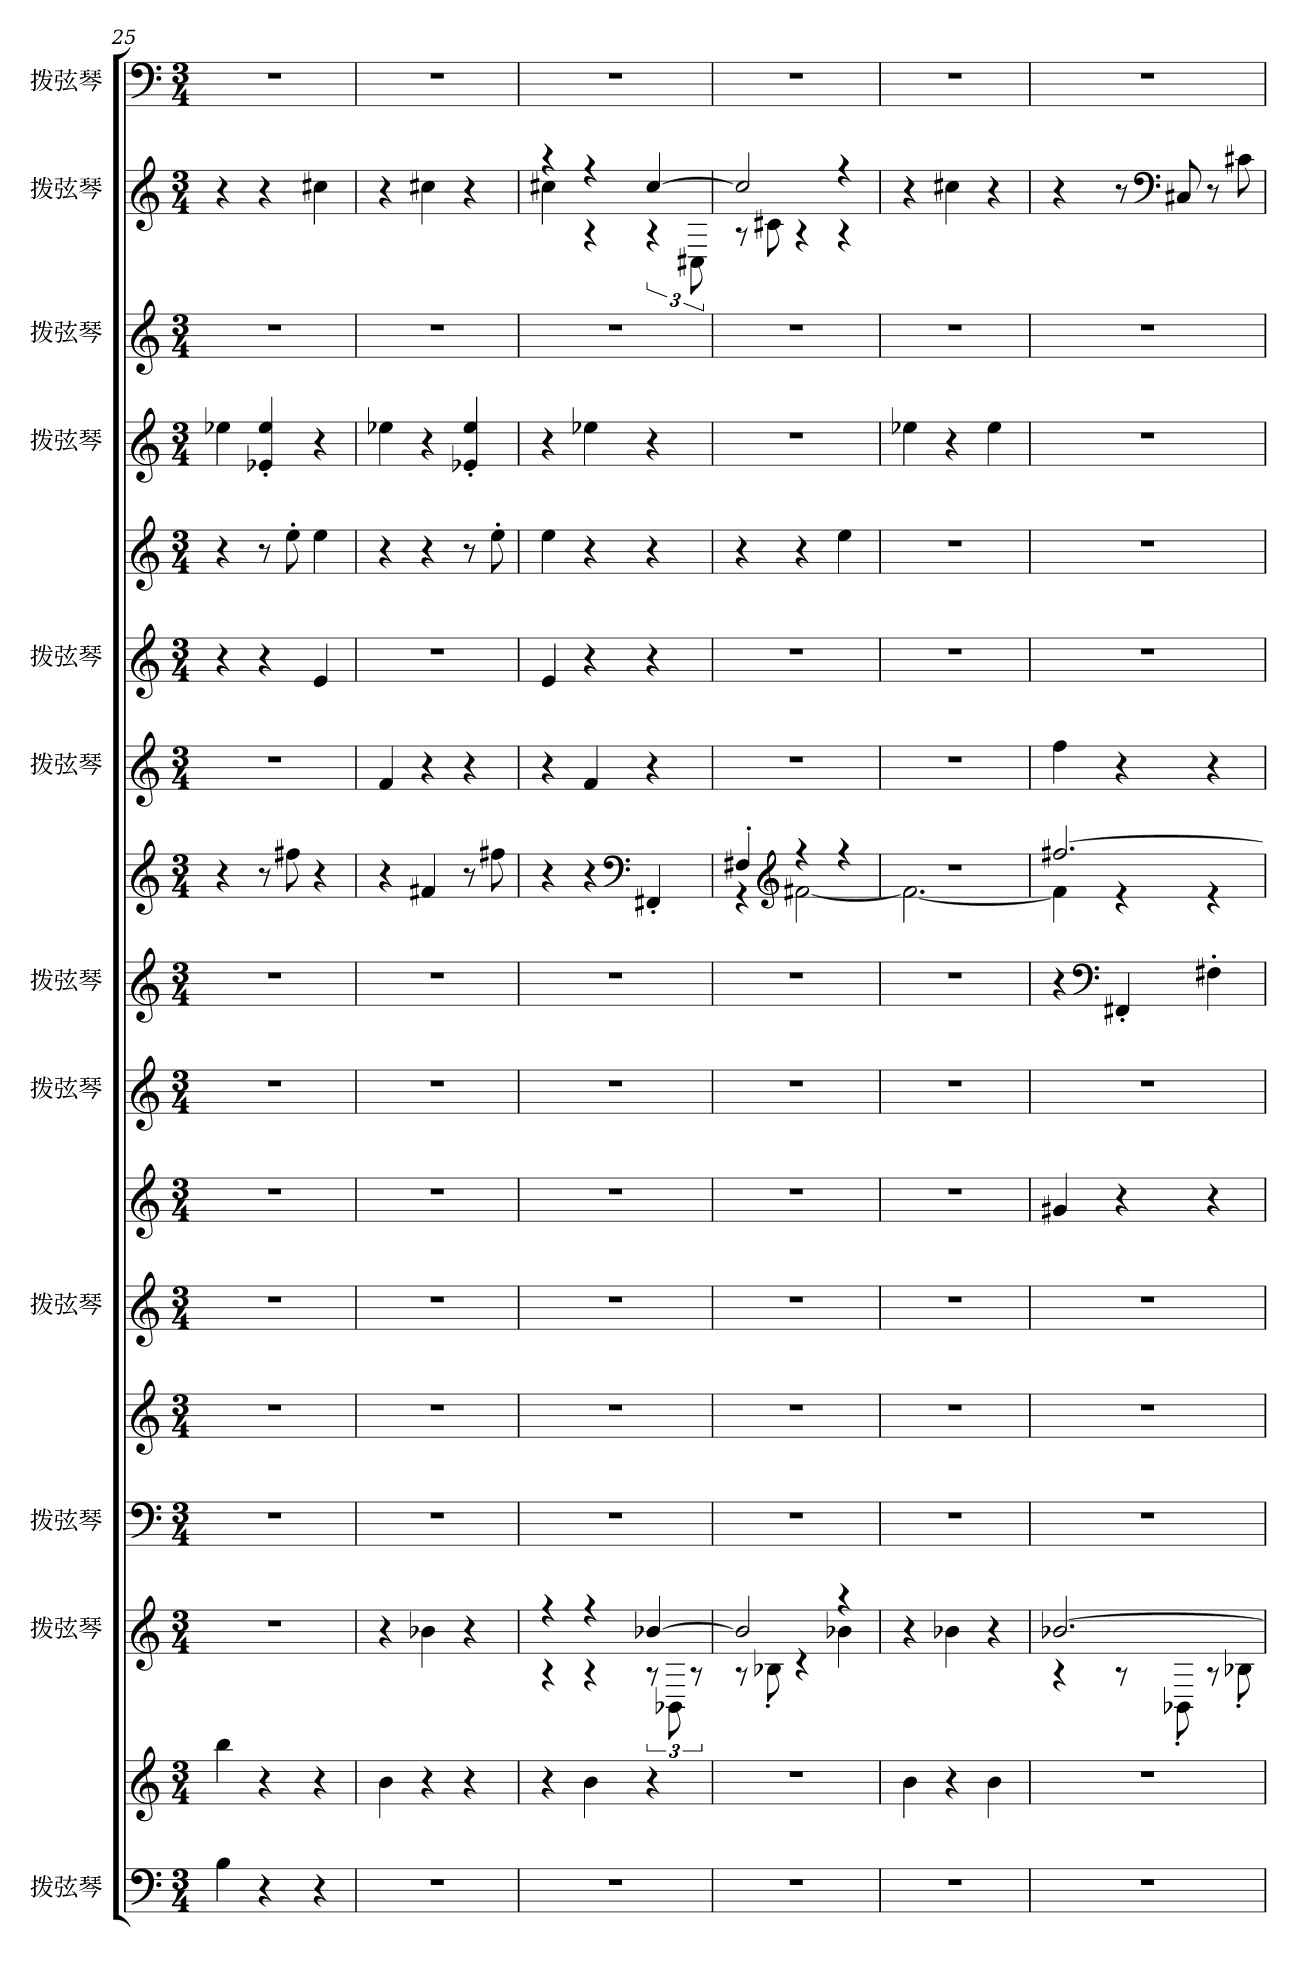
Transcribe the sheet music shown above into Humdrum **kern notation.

**kern	**kern	**kern	**kern	**kern	**kern	**kern	**kern	**kern	**kern	**kern	**kern	**kern	**kern	**kern	**kern	**kern
*part12	*part12	*part11	*part10	*part10	*part9	*part9	*part8	*part7	*part7	*part6	*part5	*part5	*part4	*part3	*part2	*part1
*staff17	*staff16	*staff15	*staff14	*staff13	*staff12	*staff11	*staff10	*staff9	*staff8	*staff7	*staff6	*staff5	*staff4	*staff3	*staff2	*staff1
*I"拨弦琴	*	*I"拨弦琴	*I"拨弦琴	*	*I"拨弦琴	*	*I"拨弦琴	*I"拨弦琴	*	*I"拨弦琴	*I"拨弦琴	*	*I"拨弦琴	*I"拨弦琴	*I"拨弦琴	*I"拨弦琴
*clefF4	*clefG2	*clefG2	*clefF4	*clefG2	*clefG2	*clefG2	*clefG2	*clefG2	*clefG2	*clefG2	*clefG2	*clefG2	*clefG2	*clefG2	*clefG2	*clefF4
*k[]	*k[]	*k[]	*k[]	*k[]	*k[]	*k[]	*k[]	*k[]	*k[]	*k[]	*k[]	*k[]	*k[]	*k[]	*k[]	*k[]
*M3/4	*M3/4	*M3/4	*M3/4	*M3/4	*M3/4	*M3/4	*M3/4	*M3/4	*M3/4	*M3/4	*M3/4	*M3/4	*M3/4	*M3/4	*M3/4	*M3/4
=25	=25	=25	=25	=25	=25	=25	=25	=25	=25	=25	=25	=25	=25	=25	=25	=25
4B\	4bb\	2.r	2.r	2.r	2.r	2.r	2.r	2.r	4r	2.r	4r	4r	4ee-X\	2.r	4r	2.r
4r	4r	.	.	.	.	.	.	.	8r	.	4r	8r	4e-X/' 4ee-/'	.	4r	.
.	.	.	.	.	.	.	.	.	8ff#X\	.	.	8ee'\	.	.	.	.
4r	4r	.	.	.	.	.	.	.	4r	.	4e/	4ee\	4r	.	4cc#X\	.
=26	=26	=26	=26	=26	=26	=26	=26	=26	=26	=26	=26	=26	=26	=26	=26	=26
2.r	4b\	4r	2.r	2.r	2.r	2.r	2.r	2.r	4r	4f/	2.r	4r	4ee-X\	2.r	4r	2.r
.	4r	4b-X\	.	.	.	.	.	.	4f#X/	4r	.	4r	4r	.	4cc#X\	.
.	4r	4r	.	.	.	.	.	.	8r	4r	.	8r	4e-X/' 4ee-/'	.	4r	.
.	.	.	.	.	.	.	.	.	8ff#X\	.	.	8ee'\	.	.	.	.
!!LO:PB:g=z
=27	=27	=27	=27	=27	=27	=27	=27	=27	=27	=27	=27	=27	=27	=27	=27	=27
*	*	*^	*	*	*	*	*	*	*	*	*	*	*	*	*^	*
2.r	4r	4r	4r	2.r	2.r	2.r	2.r	2.r	2.r	4r	4r	4e/	4ee\	4r	2.r	4r	4cc#X\	2.r
.	4b\	4r	4r	.	.	.	.	.	.	4r	4f/	4r	4r	4ee-X\	.	4r	4r	.
*	*	*	*	*	*	*	*	*	*	*clefF4	*	*	*	*	*	*	*	*
.	4r	[4b-X/	12r	.	.	.	.	.	.	4FF#X'/	4r	4r	4r	4r	.	[4cc#/	6r	.
.	.	.	12BB-X\	.	.	.	.	.	.	.	.	.	.	.	.	.	.	.
.	.	.	12r	.	.	.	.	.	.	.	.	.	.	.	.	.	12C#X\	.
=28	=28	=28	=28	=28	=28	=28	=28	=28	=28	=28	=28	=28	=28	=28	=28	=28	=28	=28
*	*	*	*	*	*	*	*	*	*	*^	*	*	*	*	*	*	*	*
2.r	2.r	2b-/]	8r	2.r	2.r	2.r	2.r	2.r	2.r	4F#X'/	4r	2.r	2.r	4r	2.r	2.r	2cc#/]	8r	2.r
.	.	.	8B-X'\	.	.	.	.	.	.	.	.	.	.	.	.	.	.	8c#X\	.
*	*	*	*	*	*	*	*	*	*	*clefG2	*	*	*	*	*	*	*	*	*
.	.	.	4r	.	.	.	.	.	.	4r	[2f#X\	.	.	4r	.	.	.	4r	.
.	.	4r	4b-X\	.	.	.	.	.	.	4r	.	.	.	4ee\	.	.	4r	4r	.
*	*	*v	*v	*	*	*	*	*	*	*	*	*	*	*	*	*	*v	*v	*
=29	=29	=29	=29	=29	=29	=29	=29	=29	=29	=29	=29	=29	=29	=29	=29	=29	=29
2.r	4b\	4r	2.r	2.r	2.r	2.r	2.r	2.r	2.r	2.f#\_	2.r	2.r	2.r	4ee-X\	2.r	4r	2.r
.	4r	4b-X\	.	.	.	.	.	.	.	.	.	.	.	4r	.	4cc#X\	.
.	4b\	4r	.	.	.	.	.	.	.	.	.	.	.	4ee-\	.	4r	.
=30	=30	=30	=30	=30	=30	=30	=30	=30	=30	=30	=30	=30	=30	=30	=30	=30	=30
*	*	*^	*	*	*	*	*	*	*	*	*	*	*	*	*	*	*
2.r	2.r	[2.b-X/	4r	2.r	2.r	2.r	4g#X/	2.r	4r	[2.ff#X/	4f#\]	4ff\	2.r	2.r	2.r	2.r	4r	2.r
*	*	*	*	*	*	*	*	*	*clefF4	*	*	*	*	*	*	*	*	*
.	.	.	8r	.	.	.	4r	.	4FF#X'/	.	4r	4r	.	.	.	.	8r	.
*	*	*	*	*	*	*	*	*	*	*	*	*	*	*	*	*	*clefF4	*
.	.	.	8BB-X'\	.	.	.	.	.	.	.	.	.	.	.	.	.	8C#X/	.
.	.	.	8r	.	.	.	4r	.	4F#X'\	.	4r	4r	.	.	.	.	8r	.
.	.	.	8B-X'\	.	.	.	.	.	.	.	.	.	.	.	.	.	8c#X\	.
*	*	*v	*v	*	*	*	*	*	*	*v	*v	*	*	*	*	*	*	*
=	=	=	=	=	=	=	=	=	=	=	=	=	=	=	=	=
*-	*-	*-	*-	*-	*-	*-	*-	*-	*-	*-	*-	*-	*-	*-	*-	*-
